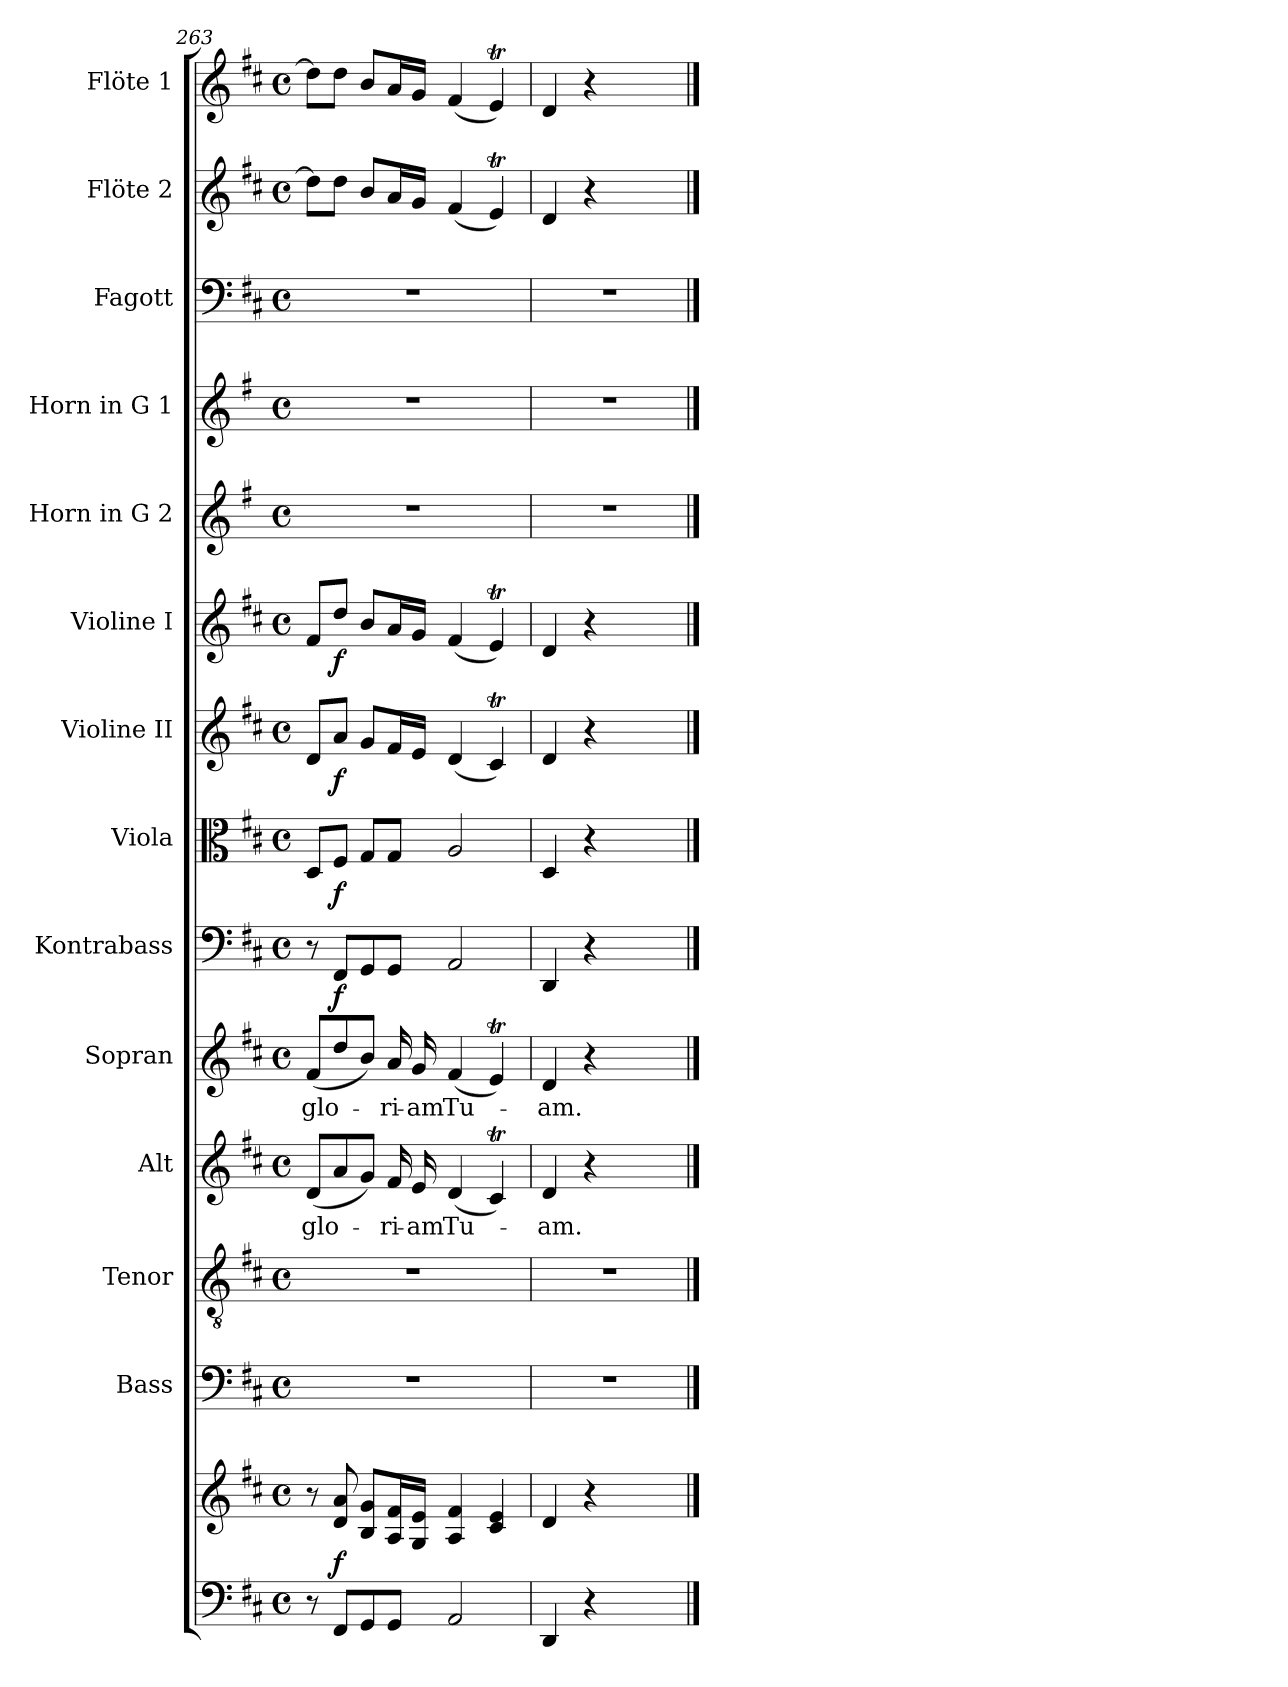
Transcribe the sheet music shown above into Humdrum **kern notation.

**kern	**kern	**dynam	**kern	**kern	**kern	**text	**kern	**text	**kern	**dynam	**kern	**dynam	**kern	**dynam	**kern	**dynam	**kern	**kern	**kern	**kern	**kern
*part14	*part14	*part14	*part13	*part12	*part11	*part11	*part10	*part10	*part9	*part9	*part8	*part8	*part7	*part7	*part6	*part6	*part5	*part4	*part3	*part2	*part1
*staff15	*staff14	*staff14/15	*staff13	*staff12	*staff11	*staff11	*staff10	*staff10	*staff9	*staff9	*staff8	*staff8	*staff7	*staff7	*staff6	*staff6	*staff5	*staff4	*staff3	*staff2	*staff1
*	*	*	*I"Bass	*I"Tenor	*I"Alt	*	*I"Sopran	*	*I"Kontrabass	*	*I"Viola	*	*I"Violine II	*	*I"Violine I	*	*I"Horn in G 2	*I"Horn in G 1	*I"Fagott	*I"Flöte 2	*I"Flöte 1
*	*	*	*I'B.	*I'T.	*I'A.	*	*I'S.	*	*I'Kb.	*	*I'Vla.	*	*I'Vl. II	*	*I'Vl. I	*	*	*	*I'Fg.	*I'Fl. 2	*I'Fl. 1
*clefF4	*clefG2	*	*clefF4	*clefGv2	*clefG2	*	*clefG2	*	*clefF4	*	*clefC3	*	*clefG2	*	*clefG2	*	*clefG2	*clefG2	*clefF4	*clefG2	*clefG2
*	*	*	*	*	*	*	*	*	*ITrd7c12	*	*	*	*	*	*	*	*ITrd3c5	*ITrd3c5	*	*	*
*k[f#c#]	*k[f#c#]	*	*k[f#c#]	*k[f#c#]	*k[f#c#]	*	*k[f#c#]	*	*k[f#c#]	*	*k[f#c#]	*	*k[f#c#]	*	*k[f#c#]	*	*k[f#c#]	*k[f#c#]	*k[f#c#]	*k[f#c#]	*k[f#c#]
*D:	*D:	*	*D:	*D:	*D:	*	*D:	*	*D:	*	*D:	*	*D:	*	*D:	*	*D:	*D:	*D:	*D:	*D:
*M4/4	*M4/4	*	*M4/4	*M4/4	*M4/4	*	*M4/4	*	*M4/4	*	*M4/4	*	*M4/4	*	*M4/4	*	*M4/4	*M4/4	*M4/4	*M4/4	*M4/4
*met(c)	*met(c)	*	*met(c)	*met(c)	*met(c)	*	*met(c)	*	*met(c)	*	*met(c)	*	*met(c)	*	*met(c)	*	*met(c)	*met(c)	*met(c)	*met(c)	*met(c)
=263	=263	=263	=263	=263	=263	=263	=263	=263	=263	=263	=263	=263	=263	=263	=263	=263	=263	=263	=263	=263	=263
!	!	!	!	!	!	!LO:LY:b	!	!LO:LY:b	!	!	!	!	!	!	!	!	!	!	!	!	!
8r	8r	.	1r	1r	(<8d/L	glo-	(<8f#/L	glo-	8r	.	8D/L	.	8d/L	.	8f#/L	.	1r	1r	1r	8dd\L]	8dd\L]
!	!	!LO:DY:a=2	!	!	!	!	!	!	!	!LO:DY:b	!	!LO:DY:b	!	!LO:DY:b	!	!LO:DY:b	!	!	!	!	!
8FF#/L	8d/ 8a/	f	.	.	8a/	.	8dd/	.	8FFF#/L	f	8F#/J	f	8a/J	f	8dd/J	f	.	.	.	8dd\J	8dd\J
8GG/	8B/ 8g/L	.	.	.	8g/J)	.	8b/J)	.	8GGG/	.	8G/L	.	8g/L	.	8b/L	.	.	.	.	8b/L	8b/L
!	!	!	!	!	!	!LO:LY:b	!	!LO:LY:b	!	!	!	!	!	!	!	!	!	!	!	!	!
8GG/J	16A/ 16f#/L	.	.	.	16f#/	-ri-	16a/	-ri-	8GGG/J	.	8G/J	.	16f#/L	.	16a/L	.	.	.	.	16a/L	16a/L
!	!	!	!	!	!	!LO:LY:b	!	!LO:LY:b	!	!	!	!	!	!	!	!	!	!	!	!	!
.	16G/ 16e/JJ	.	.	.	16e/	-am	16g/	-am	.	.	.	.	16e/JJ	.	16g/JJ	.	.	.	.	16g/JJ	16g/JJ
!	!	!	!	!	!	!LO:LY:b	!	!LO:LY:b	!	!	!	!	!	!	!	!	!	!	!	!	!
2AA/	4A/ 4f#/	.	.	.	(<4d/	Tu-	(<4f#/	Tu-	2AAA/	.	2A/	.	(<4d/	.	(<4f#/	.	.	.	.	(<4f#/	(<4f#/
.	4c#/ 4e/	.	.	.	4c#t/)	.	4eT/)	.	.	.	.	.	4c#t/)	.	4eT/)	.	.	.	.	4eT/)	4eT/)
=264	=264	=264	=264	=264	=264	=264	=264	=264	=264	=264	=264	=264	=264	=264	=264	=264	=264	=264	=264	=264	=264
!	!	!	!	!	!	!LO:LY:b	!	!LO:LY:b	!	!	!	!	!	!	!	!	!	!	!	!	!
4DD/	4d/	.	1r	1r	4d/	-am.	4d/	-am.	4DDD/	.	4D/	.	4d/	.	4d/	.	1r	1r	1r	4d/	4d/
4r	4r	.	.	.	4r	.	4r	.	4r	.	4r	.	4r	.	4r	.	.	.	.	4r	4r
2ryy	2ryy	.	.	.	2ryy	.	2ryy	.	2ryy	.	2ryy	.	2ryy	.	2ryy	.	.	.	.	2ryy	2ryy
==	==	==	==	==	==	==	==	==	==	==	==	==	==	==	==	==	==	==	==	==	==
*-	*-	*-	*-	*-	*-	*-	*-	*-	*-	*-	*-	*-	*-	*-	*-	*-	*-	*-	*-	*-	*-
